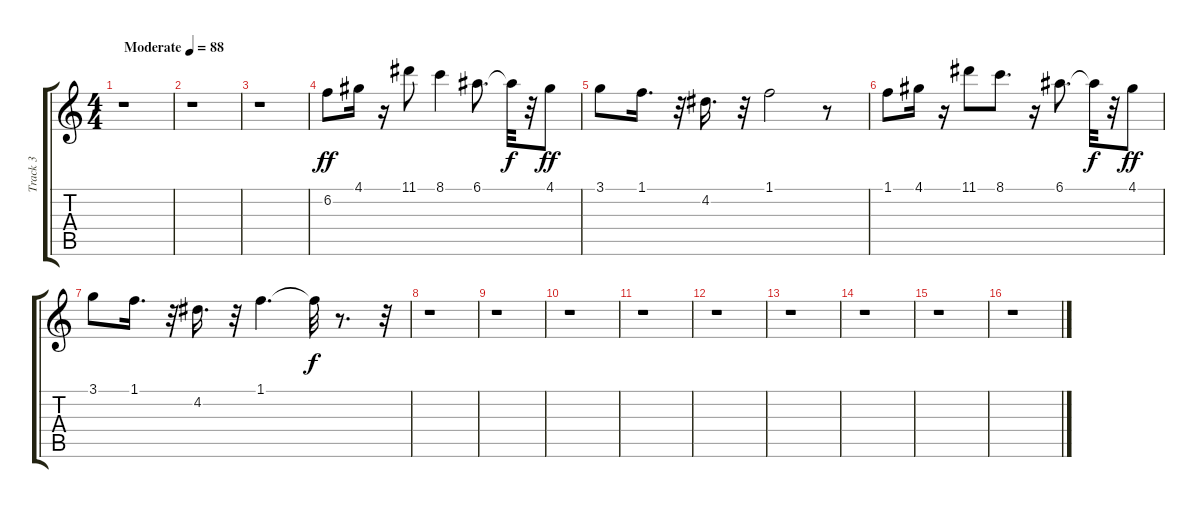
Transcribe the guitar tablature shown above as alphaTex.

\track ("Track 3" "Track 3") {instrument overdrivenguitar}
\staff {score tabs}
\tuning (E4 B3 G3 D3 A2 E2) {hide}
\ts (4 4)
\tempo (88 "Moderate")
\clef g2
\ks c
r.1{dy ff instrument overdrivenguitar} |
r.1 |
r.1 |
6.2.8{balance 1} 4.1.16 r.16 11.1.8 8.1.4 6.1.8{d} 6.1{t}.32{dy f} r.32 4.1.8{dy ff} |
3.1.8 1.1.16{d} r.32 4.2.16{d} r.32 1.1.2 r.8 |
1.1.8 4.1.16 r.16 11.1.8 8.1.8{d} r.16 6.1.8{d} 6.1{t}.32{dy f} r.32 4.1.8{dy ff} |
3.1.8 1.1.16{d} r.32 4.2.16{d} r.32 1.1.4{d} 1.1{t}.32{dy f} r.8{d} r.32 |
r.1 |
r.1 |
r.1 |
r.1 |
r.1 |
r.1 |
r.1 |
r.1 |
r.1
